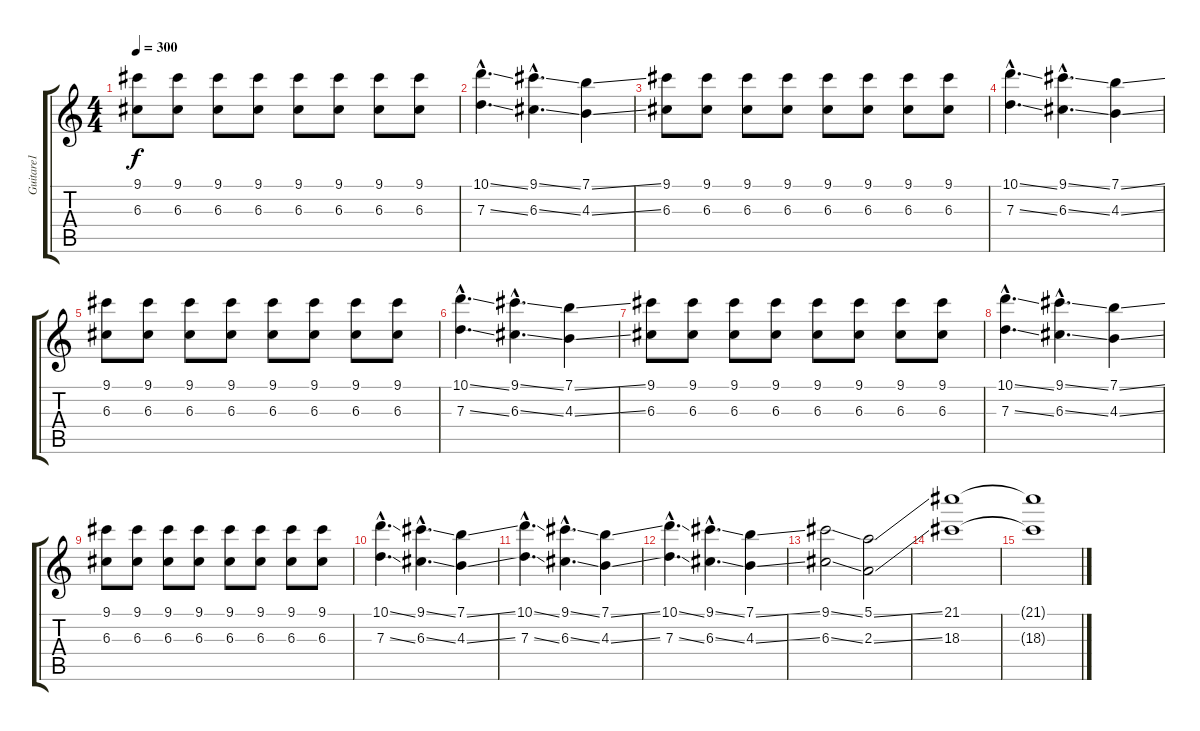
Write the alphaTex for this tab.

\track ("Guitare1" "Guitare1") {instrument distortionguitar}
\staff {score tabs}
\tuning (E4 B3 G3 D3 A2 E2) {hide}
\ts (4 4)
\tempo 300
\clef g2
\ks c
(9.1 6.3).8{dy f} (9.1 6.3).8 (9.1 6.3).8 (9.1 6.3).8 (9.1 6.3).8 (9.1 6.3).8 (9.1 6.3).8 (9.1 6.3).8 |
(10.1{ss hac} 7.3{ss hac}).4{d} (9.1{ss hac} 6.3{ss hac}).4{d} (7.1{ss} 4.3{ss}).4 |
(9.1 6.3).8 (9.1 6.3).8 (9.1 6.3).8 (9.1 6.3).8 (9.1 6.3).8 (9.1 6.3).8 (9.1 6.3).8 (9.1 6.3).8 |
(10.1{ss hac} 7.3{ss hac}).4{d} (9.1{ss hac} 6.3{ss hac}).4{d} (7.1{ss} 4.3{ss}).4 |
(9.1 6.3).8 (9.1 6.3).8 (9.1 6.3).8 (9.1 6.3).8 (9.1 6.3).8 (9.1 6.3).8 (9.1 6.3).8 (9.1 6.3).8 |
(10.1{ss hac} 7.3{ss hac}).4{d} (9.1{ss hac} 6.3{ss hac}).4{d} (7.1{ss} 4.3{ss}).4 |
(9.1 6.3).8 (9.1 6.3).8 (9.1 6.3).8 (9.1 6.3).8 (9.1 6.3).8 (9.1 6.3).8 (9.1 6.3).8 (9.1 6.3).8 |
(10.1{ss hac} 7.3{ss hac}).4{d} (9.1{ss hac} 6.3{ss hac}).4{d} (7.1{ss} 4.3{ss}).4 |
(9.1 6.3).8 (9.1 6.3).8 (9.1 6.3).8 (9.1 6.3).8 (9.1 6.3).8 (9.1 6.3).8 (9.1 6.3).8 (9.1 6.3).8 |
(10.1{ss hac} 7.3{ss hac}).4{d} (9.1{ss hac} 6.3{ss hac}).4{d} (7.1{ss} 4.3{ss}).4 |
(10.1{ss hac} 7.3{ss hac}).4{d} (9.1{ss hac} 6.3{ss hac}).4{d} (7.1{ss} 4.3{ss}).4 |
(10.1{ss hac} 7.3{ss hac}).4{d} (9.1{ss hac} 6.3{ss hac}).4{d} (7.1{ss} 4.3{ss}).4 |
(9.1{ss} 6.3{ss}).2 (5.1{ss} 2.3{ss}).2 |
(21.1 18.3).1 |
(21.1{t} 18.3{t}).1
